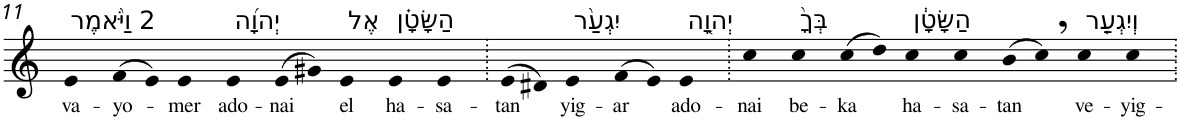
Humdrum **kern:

**kern	**text
*part1	*part1
*staff1	*staff1
*I"Piano	*
*I'Pno	*
!!LO:PB:g=z
*clefG2	*
*k[]	*
=11	=11
!LO:TX:a:t=2 וַיֹּ֨אמֶר	!
!	!LO:LY:b
4e	va-
!	!LO:LY:b
(>8f	-yo-
8e)	.
!	!LO:LY:b
4e	-mer
!LO:TX:a:t=יְהוָ֜ה	!
!	!LO:LY:b
4e	ado-
!	!LO:LY:b
(>8e	-nai
8g#X)	.
!LO:TX:a:t=אֶל	!
!	!LO:LY:b
4e	el
!LO:TX:a:t=הַשָּׂטָ֗ן	!
!	!LO:LY:b
4e	ha-
!	!LO:LY:b
4e	-sa-
=12.	=12.
!	!LO:LY:b
(>8e	-tan
8d#X)	.
!LO:TX:a:t=יִגְעַ֨ר	!
!	!LO:LY:b
4e	yig-
!	!LO:LY:b
(>8f	-ar
8e)	.
!LO:TX:a:t=יְהוָ֤ה	!
!	!LO:LY:b
4e	ado-
=13.	=13.
!	!LO:LY:b
4cc	-nai
!LO:TX:a:t=בְּךָ֙	!
!	!LO:LY:b
4cc	be-
!	!LO:LY:b
(>8cc	-ka
8dd)	.
!LO:TX:a:t=הַשָּׂטָ֔ן	!
!	!LO:LY:b
4cc	ha-
!	!LO:LY:b
4cc	-sa-
!	!LO:LY:b
(>8b	-tan
8cc,)	.
!LO:TX:a:t=וְיִגְעַ֤ר	!
!	!LO:LY:b
4cc	ve-
!	!LO:LY:b
4cc	-yig-
=.	=.
*-	*-
